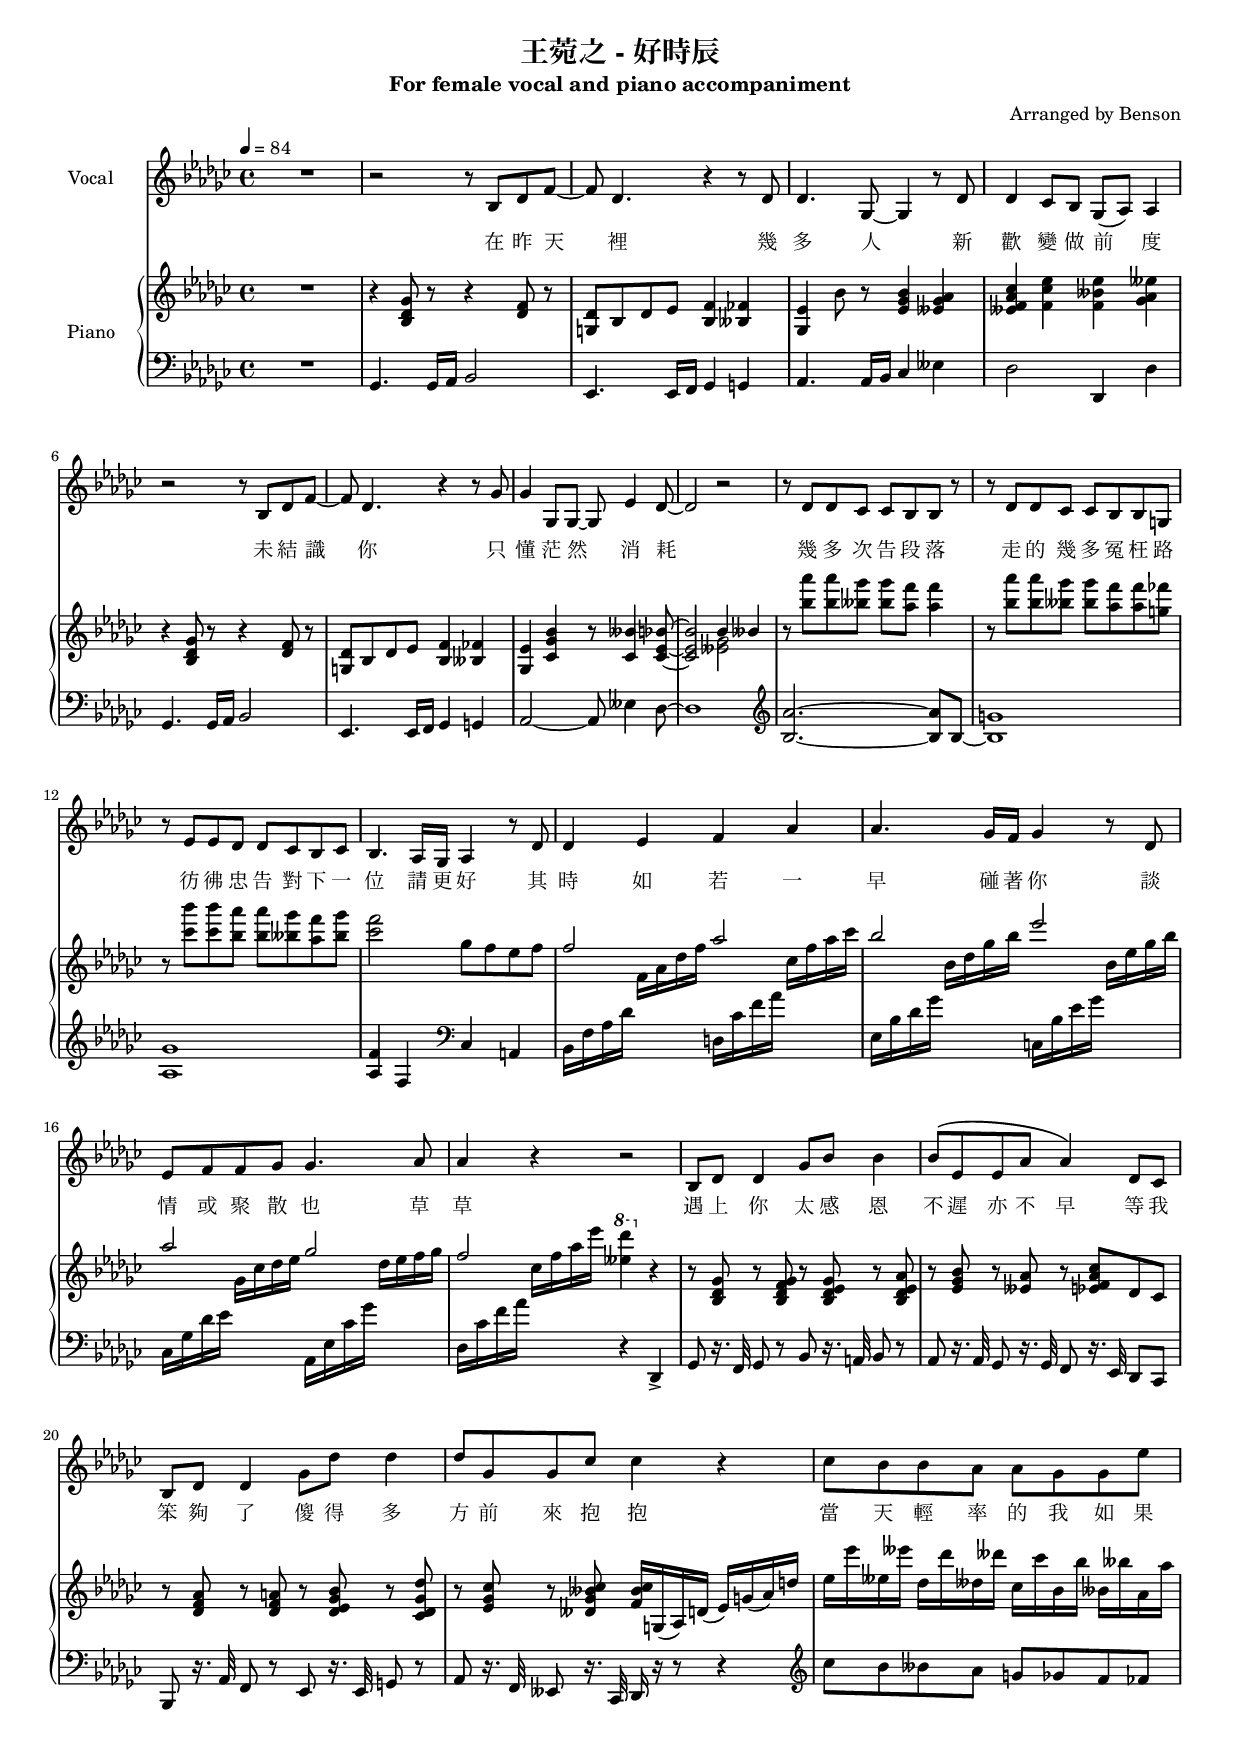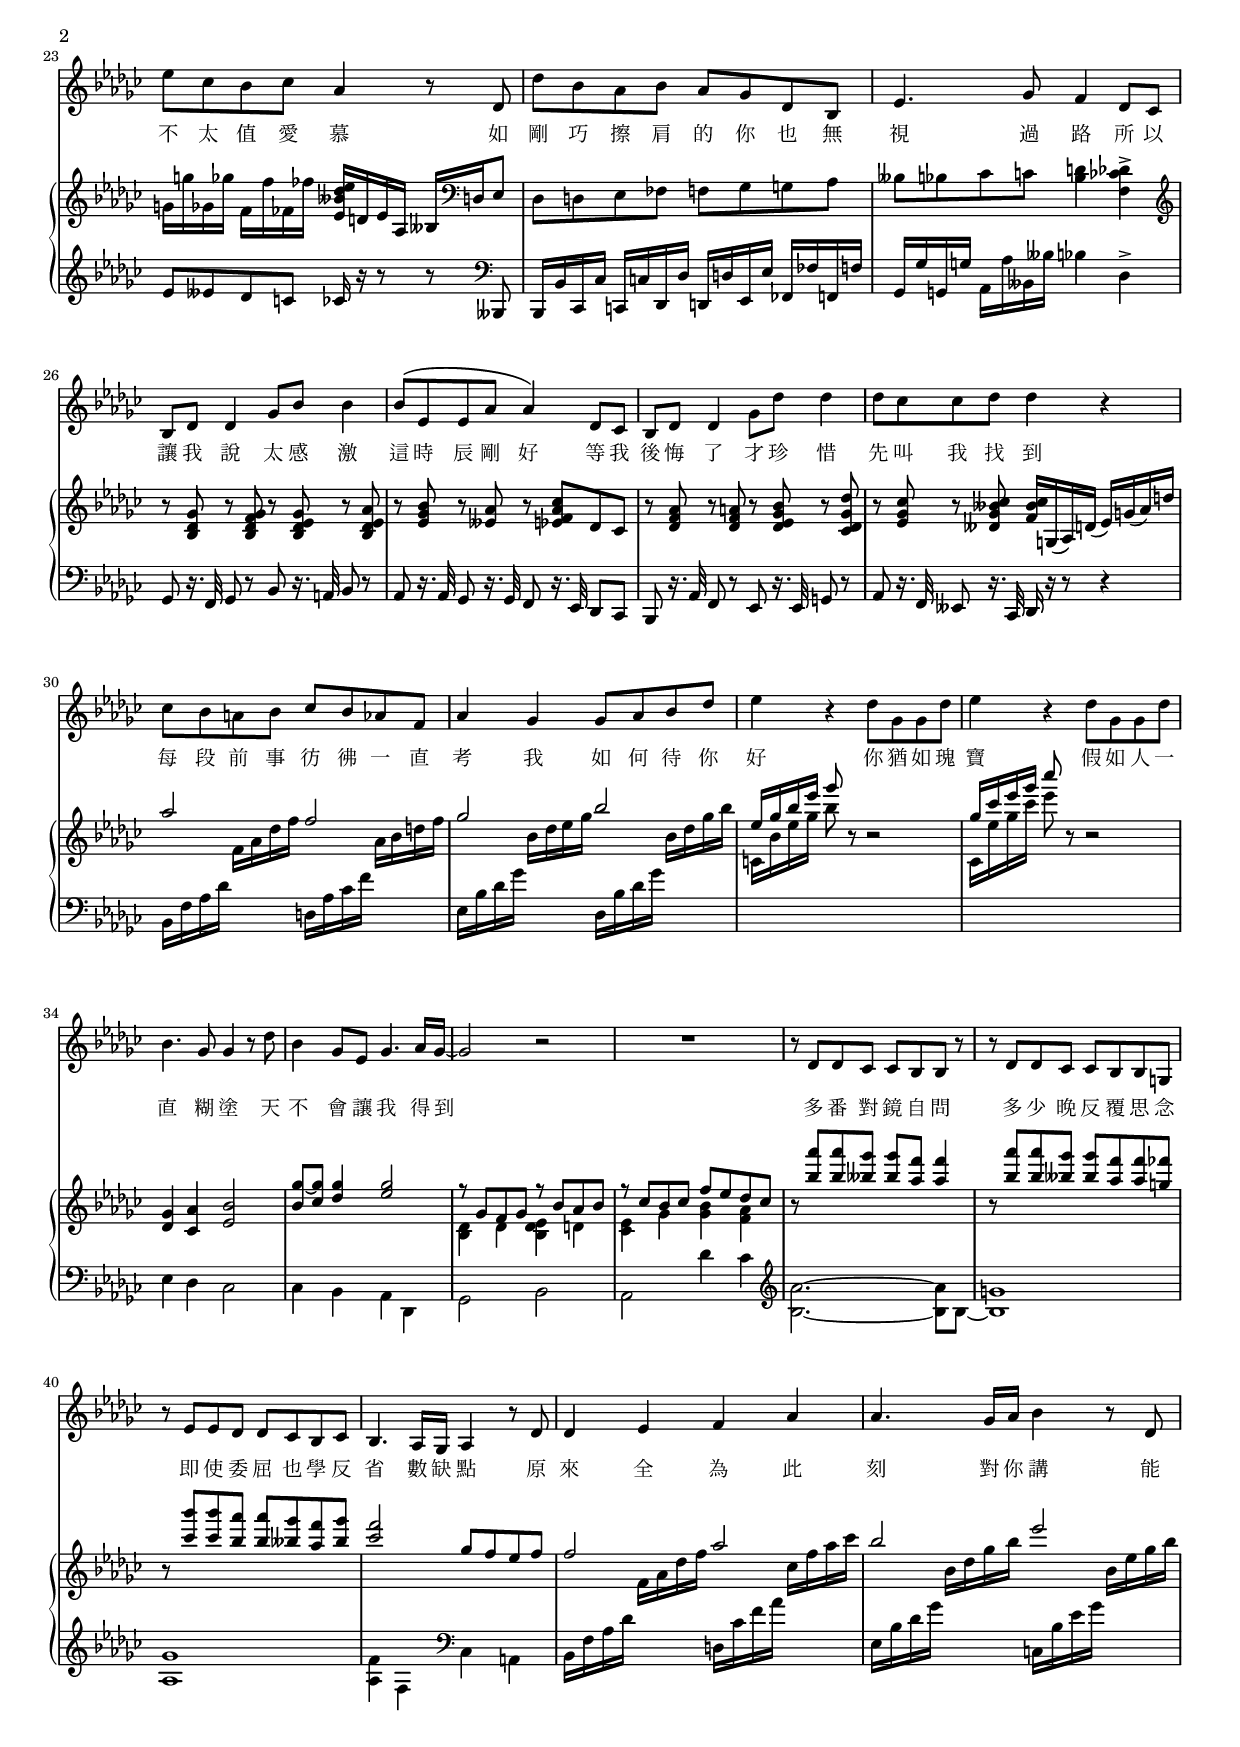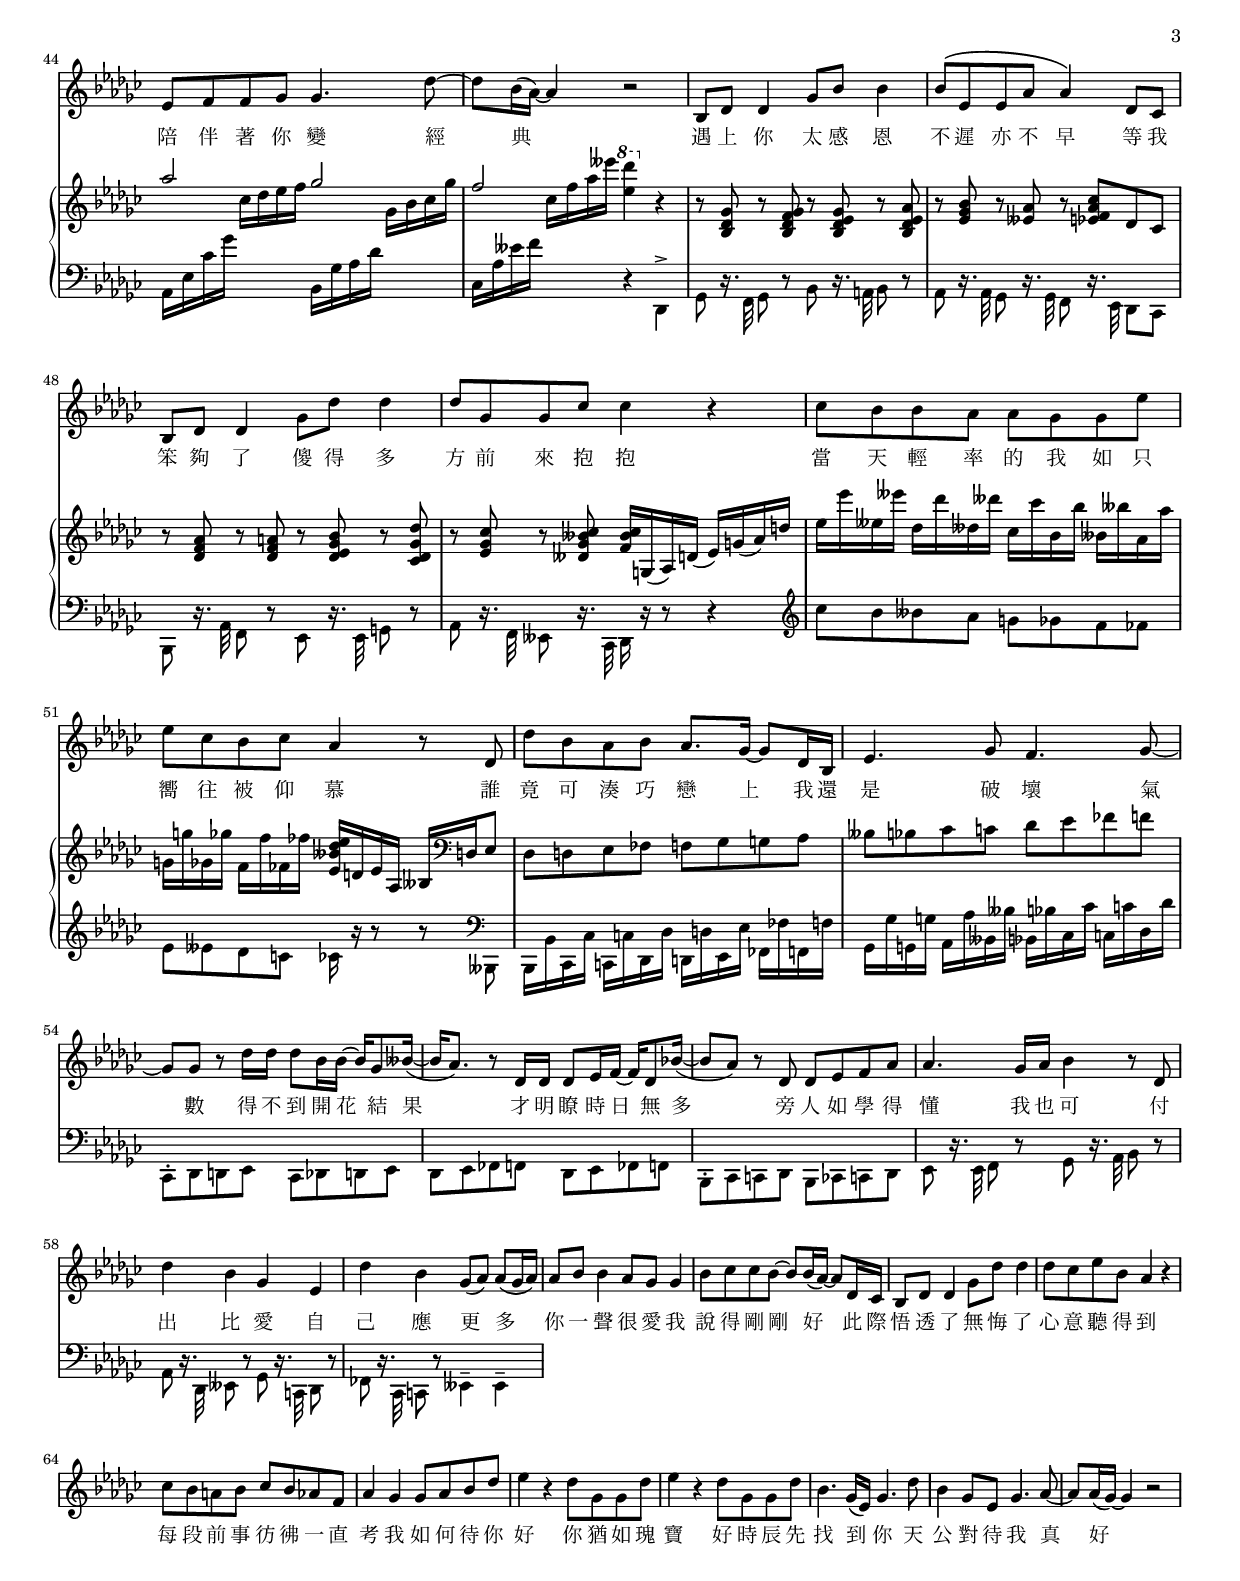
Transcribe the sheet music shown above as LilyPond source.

% ad lib
\version "2.18.2"
\include "articulate.ly"
#(set-global-staff-size 16)
% \tripletFeel 8 {

%%%%%%%%%%%%%%%%%%%%%%%%%%%%%%%%%%%%%%%%%%%%%%%%%%%%%%%%%%%%%%%%%%%%%%%%%%%%%%%%%%%%%%%%%%
%%  http://lsr.di.unimi.it/LSR/Item?id=445

%LSR by Jay Anderson.
%modyfied by Simon Albrecht on March 2014.
%=> http://lilypond.1069038.n5.nabble.com/LSR-445-error-td160662.html

#(define (octave-up m t)
 (let* ((octave (1- t))
      (new-note (ly:music-deep-copy m))
      (new-pitch (ly:make-pitch
        octave
        (ly:pitch-notename (ly:music-property m 'pitch))
        (ly:pitch-alteration (ly:music-property m 'pitch)))))
  (set! (ly:music-property new-note 'pitch) new-pitch)
  new-note))

#(define (octavize-chord elements t)
 (cond ((null? elements) elements)
     ((eq? (ly:music-property (car elements) 'name) 'NoteEvent)
       (cons (car elements)
             (cons (octave-up (car elements) t)
                   (octavize-chord (cdr elements) t))))
     (else (cons (car elements) (octavize-chord (cdr elements ) t)))))

#(define (octavize music t)
 (if (eq? (ly:music-property music 'name) 'EventChord)
       (ly:music-set-property! music 'elements (octavize-chord
(ly:music-property music 'elements) t)))
 music)

makeOctaves = #(define-music-function (parser location arg mus) (integer? ly:music?)
 (music-map (lambda (x) (octavize x arg)) (event-chord-wrap! mus)))
%%%%%%%%%%%%%%%%%%%%%%%%%%%%%%%%%%%%%%%%%%%%%%%%%%%%%%%%%%%%%%%%%%%%%%%%%%%%%%%%%%%%%%%%%%

cr = \change Staff = "right"
cl = \change Staff = "left"
rhMark = \markup { 
  \path #0.1 #'((moveto -1 0)(rlineto 0 -1.5)(rlineto 0.5 0))
}

\header {
  title = "王菀之 - 好時辰"
  subtitle = "For female vocal and piano accompaniment"
  arranger = "Arranged by Benson"
}

melody-intro = \relative c {
  R1
}

melody-verse-one = \relative c' {
  r2 r8 b d fis~ fis d4. r4 r8
  d d4. g,8~ g4 r8
  d'8 d4 c8 b g( a) a4
  r2 r8 b d fis~ fis d4. r4 r8
  g g4 g,8 g~ g e'4 d8~ d2 r2

  r8 d8 d c c b b r
  r8 d8 d c c b b gis
  r8 e' e d d c b c b4. a16 g a4 r8
  d8 d4 e fis a a4. g16 fis g4 r8
  d8 e fis fis g g4. a8 a4 r r2
}

melody-verse-two = \relative c' {
  r8 d8 d c c b b r
  r8 d8 d c c b b gis
  r8 e' e d d c b c b4. a16 g a4 r8
  d8 d4 e fis a a4. g16 a b4 r8
  d,8 e fis fis g g4. d'8~ d b16( a16~) a4 r2
}

melody-chorus-one = \relative c' {
  b8 d d4 g8 b b4
  b8\( e, e a a4\)
  d,8 c b d d4 g8 d' d4
  d8 g, g c c4 r
  c8 b b a a g g e' e c b c a4 r8
  d,8 d' b a b a g d b e4. g8 fis4

  d8 c b8 d d4 g8 b b4
  b8\( e, e a a4\)
  d,8 c b d d4 g8 d' d4
  d8 c c d d4 r
  c8 b ais b c b a fis
  a4 g g8 a b d e4 r4
  d8 g, g d' e4 r
  d8 g, g d' b4. g8 g4 r8
  d' b4 g8 e g4. a16 g~ g2 r2
}

melody-bridge-one = \relative c' {
}

melody-chorus-two = \relative c' {
  b8 d d4 g8 b b4
  b8\( e, e a a4\)
  d,8 c b d d4 g8 d' d4
  d8 g, g c c4 r
  c8 b b a a g g e' e c b c a4 r8
  d,8 d' b a b a8. g16~ g8 d16 b e4. g8 fis4. g8~
  g8 g r
}

melody-chorus-last = \relative c'' {
  a8 b b4 a8 g g4
  b8 c c b~ b b16( a)~ a8
  d,16 c b8 d d4 g8 d' d4
  d8 c e b a4 r
  c8 b ais b c b a fis a4 g g8 a b d e4 r
  d8 g, g d' e4 r
  d8 g, g d' b4. g16( e) g4.
  d'8 b4 g8 e g4. a8~ a8 a16( g)~ g4 r2
}

melody-episode = \relative c'' {
  d16 d d8 b16 b~ b g8 bes16~( bes a8.) r8
  d,16 d d8 e16 fis~ fis d8 b'16~( b8 a8) r8
  d,8 d e fis a a4. g16 a b4 r8
  d,8 d'4 b g e d' b g8( a) a8( g16 a)
}

melody-outro = \relative c {
}

melody = \relative c' {
  \phrasingSlurUp
	\key ges \major
	\time 4/4
  \tempo 4 = 84
  \transpose g ges {
    \melody-intro
    \melody-verse-one
    \melody-chorus-one
    R1
    \melody-verse-two
    \melody-chorus-two
    \melody-episode
    \melody-chorus-last
    \melody-outro
  }
  % \bar "|."
}

upper-intro = \relative c''' {
  R1
}

lower-intro = \relative c' {
  R1
}

upper-verse-one = \relative c' {
  r4 <b d g>8 r r4 <d fis>8 r
  <gis, d'>8 b d e <fis b,>4 <f bes,>
  <e g,>4 b'8 r <e, g b>4 <ees g a>
  <ees fis a c>4 <fis c' e> <fis bes e> <g a ees'>
  r4 <b, d g>8 r r4 <d fis>8 r
  <gis, d'>8 b d e <fis b,>4 <f bes,>
  <e g,>4 <c g' b>4 r8 <c bes'>4 <c e b'>8~ q2 << { b'4 bes } \\ { <ees, g>2 } >>
}
lower-verse-one = \relative c {
  g4. g16 a b2
  e,4. e16 fis g4 gis
  a4. a16 b c4 ees
  d2 d,4 d'
  g,4. g16 a b2
  e,4. e16 fis g4 gis
  a2~ a8 ees'4 d8~ d1
}
upper-bridge-one = \relative c''' {
  r8 <b a'> q <bes g'> q <a fis'> q4
  r8 <b a'> q <bes g'> q <a fis'> q <gis f'>
  r8 <c b'> q <b a'> q <bes g'> <a fis'> <bes g'>
  <c fis>2 g8 fis e fis
  \stemUp fis2 a b e a, g fis2 \stemNeutral \ottava #1 <ees' d'>4 \ottava #0 r

}
lower-bridge-one = \relative c' {
  \clef treble
  <b a'>2.~ q8 b~
  <b gis'>1
  <a g'>1
  <a fis'>4 fis \clef bass c ais
  b16 fis' a d \cr fis a d fis \cl
  dis,,16 c' fis a \cr c fis a c \cl
  e,,,16 b' d g \cr b d g b \cl
  cis,,,16 b' e g \cr b e g b \cl
  c,,, g' d' e \cr g c d e \cl
  a,,, e' c' g' \cr d' e fis g \cl
  d,, c' fis a \cr c fis a e' \cl
  r4 d,,,,4->
}


upper-verse-two = \relative c''' {
  r8 <b a'> q <bes g'> q <a fis'> q4
  r8 <b a'> q <bes g'> q <a fis'> q <gis f'>
  r8 <c b'> q <b a'> q <bes g'> <a fis'> <bes g'>
  <c fis>2 g8 fis e fis
  \stemUp fis2 a b e a, g fis2 \stemNeutral \ottava #1 <ees' d'>4 \ottava #0 r
}

lower-verse-two = \relative c' {
  \clef treble
  <b a'>2.~ q8 b~
  <b gis'>1
  <a g'>1
  <a fis'>4 fis \clef bass c ais
  b16 fis' a d \cr fis a d fis \cl
  dis,,16 c' fis a \cr c fis a c \cl
  e,,,16 b' d g \cr b d g b \cl
  cis,,,16 b' e g \cr b e g b \cl
  a,,, e' c' g' \cr c d e fis \cl
  b,,, g' a d \cr g b c g' \cl
  c,,, a' ees' fis \cr c' fis a ees' \cl
  r4 d,,,,4->
}

upper-chorus-one = \relative c' {
  r8 <b d g> r <b d fis g>
  r8 <b d e g> r <b d e a>
  r8 <e g b> r <ees a>
  r8 <e fis a c> d c
  r8 <d fis a> r <d fis ais>
  r8 <d e g b> r <c d g d'>
  r8 <e g c> r <des g bes c>
  <fis bes c>16 gis,( a) dis( e) gis( a) dis
  e16 e' ees, ees' d, d' des, des' c, c' b, b' bes, bes' a, a' gis, gis' g, g' fis, fis' f, f'
  <e, bes' d e> dis e a, bes \clef bass dis, e8
  d8 dis e f fis g gis a bes b c cis
  <b dis>4 <fis c' d>->

  \clef treble
  r8 <b d g> r <b d fis g>
  r8 <b d e g> r <b d e a>
  r8 <e g b> r <ees a>
  r8 <e fis a c> d c
  r8 <d fis a> r <d fis ais>
  r8 <d e g b> r <c d g d'>
  r8 <e g c> r <des g bes c>
  <fis bes c>16 gis,( a) dis( e) gis( a) dis

  \stemUp
  a'2 fis g b
  e,16 g b e g8 s s2
  g,16 c e g c8 s s2
  <d,,, g>4 <c a'> <e b'>2
  <b' g'>8~ <c g'> <d g>4 <e g>2
  << {
    r8 g, fis g r8 b a b
    r8 c b c fis e d c
  } \\ {
    <b, d>4 d <b d e> dis
    <c e>4 g' <g b> <fis a>
  } >>
}

lower-chorus-one = \relative c {
  g8 r16. fis32 g8 r
  b8 r16. ais32 b8 r
  a8 r16. a32 g8 r16. g32
  fis8 r16. e32 d8 c
  b8 r16. a'32 fis8 r
  e8 r16. e32 gis8 r
  a8 r16. fis32 ees8 r16. c32
  d16 r16 r8 r4
  \clef treble
  c'''8 b bes a gis g fis f e ees d cis
  c16 r16 r8 r8
  \clef bass bes,,
  b16 b' c, c' cis, cis' d, d' dis, dis' e, e' f, f' fis, fis' g, g' gis, gis' a, a' bes, bes'
  b4 d,->

  g,8 r16. fis32 g8 r
  b8 r16. ais32 b8 r
  a8 r16. a32 g8 r16. g32
  fis8 r16. e32 d8 c
  b8 r16. a'32 fis8 r
  e8 r16. e32 gis8 r
  a8 r16. fis32 ees8 r16. c32
  d16 r16 r8 r4

  b'16 fis' a d \cr fis a d fis \cl
  dis,, a' c fis \cr a b dis fis \cl
  e,, b' d g \cr b d e g \cl
  d,, b' d g \cr b d g b
  \stemDown
  cis,,16 b' e g b8 r r2
  c,,16 e' g c e8 r r2
  \cl
  e,,,4 d c2
  c4 b a d,
  g2 b a d'4 c
}

upper-chorus-two = \relative c' {
  r8 <b d g> r <b d fis g>
  r8 <b d e g> r <b d e a>
  r8 <e g b> r <ees a>
  r8 <e fis a c> d c
  r8 <d fis a> r <d fis ais>
  r8 <d e g b> r <c d g d'>
  r8 <e g c> r <des g bes c>
  <fis bes c>16 gis,( a) dis( e) gis( a) dis
  e16 e' ees, ees' d, d' des, des' c, c' b, b' bes, bes' a, a' gis, gis' g, g' fis, fis' f, f'
  <e, bes' d e> dis e a, bes \clef bass dis, e8
  d8 dis e f fis g gis a bes b c cis d e f fis
}

lower-chorus-two = \relative c {
  g8 r16. fis32 g8 r
  b8 r16. ais32 b8 r
  a8 r16. a32 g8 r16. g32
  fis8 r16. e32 d8 c
  b8 r16. a'32 fis8 r
  e8 r16. e32 gis8 r
  a8 r16. fis32 ees8 r16. c32
  d16 r16 r8 r4
  \clef treble
  c'''8 b bes a gis g fis f e ees d cis
  c16 r16 r8 r8
  \clef bass bes,,
  b16 b' c, c' cis, cis' d, d' dis, dis' e, e' f, f' fis, fis' g, g' gis, gis' a, a' bes, bes'
  b, b' c, c' cis, cis' d, d'
}

upper-episode = \relative c, {
}

lower-episode = \relative c, {
  c8-. d dis e c d dis e
  d e f fis d e f fis
  b,8-. c cis d b c cis d
  e8 r16. e32 fis8 r
  g8 r16. a32 b8 r

  a8 r16. d,32 ees8 r
  g8 r16. cis,32 d8 r
  f8 r16. c32 cis8 r
  ees4-- ees--
}

upper-chorus-last = \relative c' {
}

lower-chorus-last = \relative c' {
}

upper-outro = \relative c''' {
}

lower-outro = \relative c {
}

upper = \relative c' {
  \clef treble
  \tempo 4 = 84
  \time 4/4
  \key ges \major
  \transpose g ges {
    \upper-intro
    \upper-verse-one
    \upper-bridge-one
    \upper-chorus-one
    \upper-verse-two
    \upper-chorus-two
    \upper-episode
    \upper-chorus-last
    \upper-outro
  }
  % \bar "|."
}

lower = \relative c {
  \clef bass
  \time 4/4
  \key ges \major
  \transpose g ges {
    \lower-intro
    \lower-verse-one
    \lower-bridge-one
    \lower-chorus-one
    \lower-verse-two
    \lower-chorus-two
    \lower-episode
    \lower-chorus-last
    \lower-outro
  }
  % \bar "|."
}

pedals = {
  % verse one
  s2..
}

dynamics = {
}

lyricsmain = \lyricmode {
  在 昨 天 裡 幾 多 人 新 歡 變 做 前 度
  未 結 識 你 只 懂 茫 然 消 耗

  幾 多 次 告 段 落 走 的 幾 多 冤 枉 路
  彷 彿 忠 告 對 下 一 位 請 更 好
  其 時 如 若 一 早 碰 著 你
  談 情 或 聚 散 也 草 草

  遇 上 你 太 感 恩 不 遲 亦 不 早
  等 我 笨 夠 了 傻 得 多 方 前 來 抱 抱
  當 天 輕 率 的 我 如 果 不 太 值 愛 慕
  如 剛 巧 擦 肩 的 你 也 無 視 過 路

  所 以 讓 我 說 太 感 激 這 時 辰 剛 好
  等 我 後 悔 了 才 珍 惜 先 叫 我 找 到
  每 段 前 事 彷 彿 一 直 考 我
  如 何 待 你 好 你 猶 如 瑰 寶
  假 如 人 一 直 糊 塗
  天 不 會 讓 我 得 到

  多 番 對 鏡 自 問 多 少 晚 反 覆 思 念
  即 使 委 屈 也 學 反 省 數 缺 點
  原 來 全 為 此 刻 對 你 講
  能 陪 伴 著 你 變 經 典

  遇 上 你 太 感 恩 不 遲 亦 不 早
  等 我 笨 夠 了 傻 得 多 方 前 來 抱 抱
  當 天 輕 率 的 我 如 只 嚮 往 被 仰 慕
  誰 竟 可 湊 巧 戀 上 我 還 是 破 壞 氣 數

  得 不 到 開 花 結 果 才 明 瞭 時 日 無 多
  旁 人 如 學 得 懂 我 也 可
  付 出 比 愛 自 己 應 更 多

  你 一 聲 很 愛 我 說 得 剛 剛 好
  此 際 悟 透 了 無 悔 了 心 意 聽 得 到

  每 段 前 事 彷 彿 一 直 考 我
  如 何 待 你 好 你 猶 如 瑰 寶
  好 時 辰 先 找 到 你
  天 公 對 待 我 真 好
}

\paper {
  page-breaking = #ly:page-turn-breaking
}
\score {
  <<
    \new Staff = "melodystaff" <<
      \set Staff.instrumentName = #"Vocal"
      \new Voice = "melody" {
        \melody
      }
      \context Lyrics = "lyrics" { \lyricsto "melody" { \lyricsmain } }
    >>
    \new PianoStaff <<
      \set PianoStaff.instrumentName = #"Piano"
      \new Staff = "right" {
        \upper
        % \articulate << \upper \pedals >>
      }
      \new Dynamics = "Dynamics_pf" \dynamics
      \new Staff = "left" {
        \lower
        % \articulate << \lower \pedals >>
      }
    >>
  >>
  \layout {
    \context {
      % add the RemoveEmptyStaffContext that erases rest-only staves
      \Staff \RemoveEmptyStaves
    }
    \context {
      % add the RemoveEmptyStaffContext that erases rest-only staves
      % \Dynamics \RemoveEmptyStaves
    }
    \context {
      \Score
      % Remove all-rest staves also in the first system
      \override VerticalAxisGroup.remove-first = ##t
      % If only one non-empty staff in a system exists, still print the starting bar
      \override SystemStartBar.collapse-height = #1
    }
    \context {
      \ChordNames
      \override ChordName #'font-size = #-3
    }
  }
}

\score {
  <<
    \new Staff = "melodystaff" <<
      \set Staff.midiInstrument = #"electric guitar (clean)"
      \set Staff.instrumentName = #"Vocal"
      \set Staff.midiMinimumVolume = #0.6
      \set Staff.midiMaximumVolume = #0.7
      \new Voice = "melody" {
        \melody
      }
      \context Lyrics = "lyrics" { \lyricsto "melody" { \lyricsmain } }
    >>
    \new PianoStaff <<
      \set PianoStaff.instrumentName = #"Piano"
      \new Staff = "right" {
        \set Staff.midiInstrument = #"acoustic grand"
        \set Staff.midiMinimumVolume = #0.6
        \set Staff.midiMaximumVolume = #0.7
        % \upper
        \articulate << \upper \pedals >>
      }
      \new Dynamics = "Dynamics_pf" \dynamics
      \new Staff = "left" {
        \set Staff.midiInstrument = #"acoustic grand"
        \set Staff.midiMinimumVolume = #0.6
        \set Staff.midiMaximumVolume = #0.7
        % \lower
        \articulate << \lower \pedals >>
      }
    >>
  >>
  \midi {
    \context {
      \ChordNameVoice \remove Note_performer
    }
  }
}

\book {
\bookOutputSuffix "no-vocal"
\score {
  <<
    \new PianoStaff <<
      \set PianoStaff.instrumentName = #"Piano"
      \new Staff = "right" {
        \set Staff.midiInstrument = #"acoustic grand"
        \set Staff.midiMinimumVolume = #0.3
        \set Staff.midiMaximumVolume = #0.7
        \articulate << \upper \pedals >>
      }
      \new Dynamics = "Dynamics_pf" \dynamics
      \new Staff = "left" {
        \set Staff.midiInstrument = #"acoustic grand"
        \set Staff.midiMinimumVolume = #0.3
        \set Staff.midiMaximumVolume = #0.7
        \articulate << \lower \pedals >>
      }
    >>
  >>
  \midi {
    \context {
      \ChordNameVoice \remove Note_performer
    }
  }
}
}
